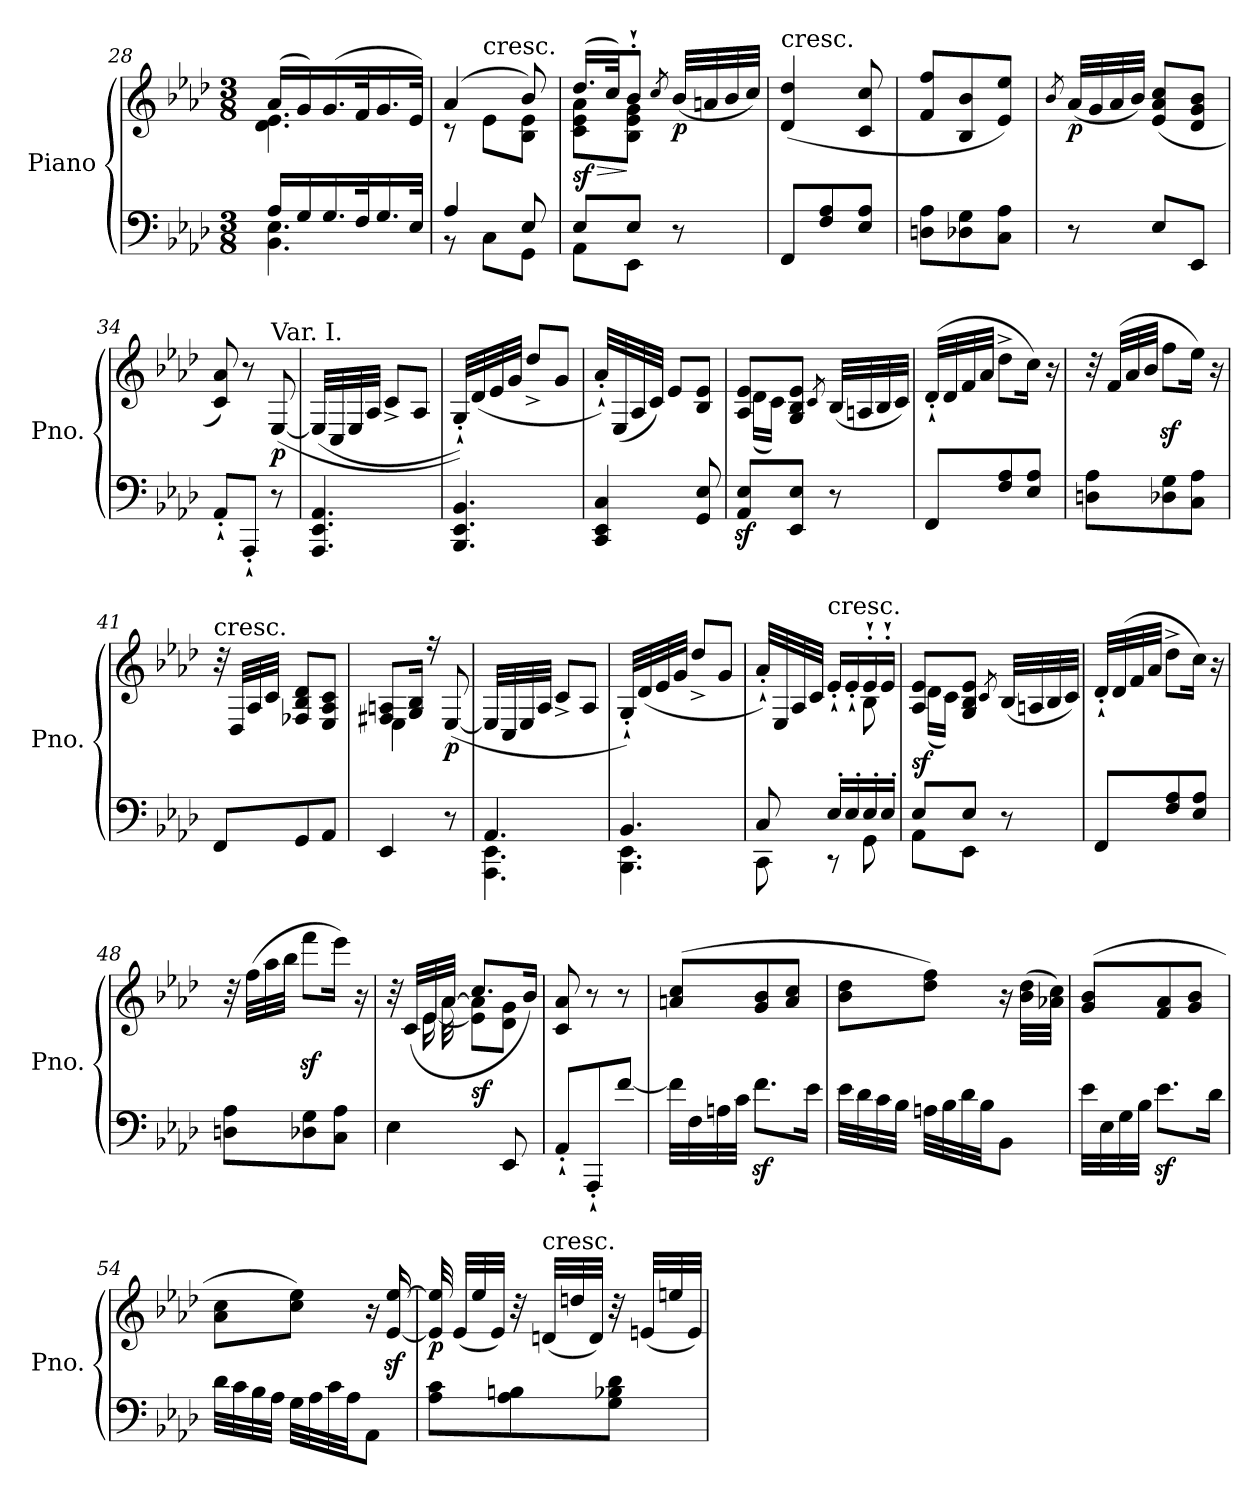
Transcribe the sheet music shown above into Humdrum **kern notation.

**kern	**kern	**dynam
*part1	*part1	*part1
*staff2	*staff1	*staff1/2
*I"Piano	*	*
*I'Pno.	*	*
*clefF4	*clefG2	*
*k[b-e-a-d-]	*k[b-e-a-d-]	*
*A-:	*A-:	*
*M3/8	*M3/8	*
=28	=28	=28
*^	*^	*
16A-/LL	4.BB-\ 4.E-\	(>16a-/LL	4.d-\ 4.e-\	.
16G/	.	16g/)	.	.
16.G/	.	(>16.g/	.	.
32F/K	.	32f/K	.	.
16.G/	.	16.g/	.	.
32E-/JJk	.	32e-/JJk)	.	.
=29	=29	=29	=29	=29
4A-/	8r	(>4a-/	8r	.
!	!	!	!LO:TX:a:t=cresc.	!
.	8C\L	.	8e-\L	.
8E-/	8GG\J	8b-/)	8B-\ 8e-\J	.
=30	=30	=30	=30	=30
!	!	!	!	!LO:HP:b
!	!	!	!	!LO:DY:n=1:b
8E-/L	8AA-\L	(>16.dd-/LL	8c\ 8e-\ 8a-\L	> sf
.	.	32cc/JK)	.	.
8E-/J	8EE-\J	8b-'`/J	8B-\ 8e-\ 8g\J	]
.	.	8qcc/	.	.
!	!	!	!	!LO:DY:n=2:b
8r	8ryy	(>32b-/LLL	8ryy	p
.	.	32an/	.	.
.	.	32b-/	.	.
.	.	32cc/JJJ)	.	.
*v	*v	*	*	*
*	*v	*v	*
=31	=31	=31
!	!LO:TX:a:t=cresc.	!
8FF/L	(>4d-/ 4dd-/	.
8F/ 8A-/	.	.
8E-/ 8A-/J	8c/ 8cc/	.
=32	=32	=32
8Dn\ 8A-\L	8f/ 8ff/L	.
8D-X\ 8G\	8B-/ 8b-/	.
8C\ 8A-\J	8e-/ 8ee-/J)	.
=33	=33	=33
.	8qb-/	.
!	!	!LO:DY:b
8r	(<32a-/LLL	p
.	32g/	.
.	32a-/	.
.	32b-/JJJ)	.
8E-/L	(<8e-/ 8a-/ 8cc/L	.
8EE-/J	8d-/ 8g/ 8b-/J	.
=34	=34	=34
8AA-'`/L	8c/ 8a-/)	.
8AAA-'`/J	8r	.
!	!LO:TX:a:t=Var. I.	!
!	!	!LO:DY:b
8r	(>[8E-/	p
=35	=35	=35
4.AAA-/ 4.EE-/ 4.AA-/	(>32E-/LLL]	.
.	32C/	.
.	32E-/	.
.	32A-/JJJ	.
.	8c^/L	.
.	8A-/J	.
=36	=36	=36
4.BBB-/ 4.EE-/ 4.BB-/	32G'`/LLL))	.
.	(<32d-/	.
.	32e-/	.
.	32g/JJJ	.
.	8dd-^/L	.
.	8g/J	.
=37	=37	=37
4CC/ 4EE-/ 4C/	32a-'`/LLL)	.
.	(<32E-/	.
.	32A-/	.
.	32c/JJJ)	.
.	8e-/L	.
8GG/ 8E-/	8B-/ 8e-/J	.
=38	=38	=38
*	*^	*
8AA-/z< 8E-/z<L	8A-/ 8e-/L	(<16d-\LL	.
.	.	16c\JJ)	.
8EE-/ 8E-/J	8G/ 8B-/ 8e-/J	4ryy	.
.	8qc/	.	.
8r	(>32B-/LLL	.	.
.	32An/	.	.
.	32B-/	.	.
.	32c/JJJ)	.	.
*	*v	*v	*
=39	=39	=39
8FF/L	(>32d-'`/LLL	.
.	32d-/	.
.	32f/	.
.	32a-/JJJ	.
8F/ 8A-/	8dd-^\L	.
8E-/ 8A-/J	16cc\Jk)	.
.	16r	.
=40	=40	=40
8Dn\ 8A-\L	32r	.
.	(>32f/LLL	.
.	32a-/	.
.	32b-/JJJ	.
8D-X\ 8G\	8ffz<\L	.
8C\ 8A-\J	16ee-\Jk)	.
.	16r	.
=41	=41	=41
!	!LO:TX:a:t=cresc.	!
8FF/L	32r	.
.	32D-/LLL	.
.	32A-/	.
.	32c/JJJ	.
8GG/	8F-X/ 8B-/ 8d-/L	.
8AA-/J	8E-/ 8A-/ 8c/J	.
=42	=42	=42
*	*^	*
4EE-/	8F#X/ 8An/L	4E-\	.
.	16G/ 16B-/Jk	.	.
.	16r	.	.
!	!	!	!LO:DY:b
8r	(>[8E-/	8ryy	p
*	*v	*v	*
=43	=43	=43
*^	*	*
4.AA-/	4.AAA-\ 4.EE-\	32E-/LLL]	.
.	.	32C/	.
.	.	32E-/	.
.	.	32A-/JJJ	.
.	.	8c^/L	.
.	.	8A-/J	.
=44	=44	=44	=44
4.BB-/	4.BBB-\ 4.EE-\	32G'`/LLL)	.
.	.	(<32d-/	.
.	.	32e-/	.
.	.	32g/JJJ	.
.	.	8dd-^/L	.
.	.	8g/J	.
=45	=45	=45	=45
*	*	*^	*
8C/	8CC\	32a-'`/LLL)	4ryy	.
.	.	32E-/	.	.
.	.	32A-/	.	.
.	.	32c/JJJ	.	.
!	!	!LO:TX:a:t=cresc.	!	!
16E-'/LL	8r	16e-'`/LL	.	.
16E-'/	.	16e-'`/	.	.
16E-'/	8GG\	16e-'`/	8B-\	.
16E-'/JJ	.	16e-'`/JJ	.	.
=46	=46	=46	=46	=46
!	!	!	!	!LO:DY:b
8E-/L	8AA-\L	8A-/ 8e-/L	(<16d-\LL	sf
.	.	.	16c\JJ)	.
8E-/J	8EE-\J	8G/ 8B-/ 8e-/J	4ryy	.
.	.	8qc/	.	.
8r	8ryy	(>32B-/LLL	.	.
.	.	32An/	.	.
.	.	32B-/	.	.
.	.	32c/JJJ)	.	.
*v	*v	*	*	*
*	*v	*v	*
=47	=47	=47
8FF/L	32d-'`/LLL	.
.	(>32d-/	.
.	32f/	.
.	32a-/JJJ	.
8F/ 8A-/	8dd-^\L	.
8E-/ 8A-/J	16cc\Jk)	.
.	16r	.
=48	=48	=48
8Dn\ 8A-\L	32r	.
.	(>32ff\LLL	.
.	32aa-\	.
.	32bb-\JJJ	.
8D-X\ 8G\	8fffz<\L	.
8C\ 8A-\J	16eee-\Jk)	.
.	16r	.
=49	=49	=49
*	*^	*
*	*	*^	*
4E-\	32r	16ryy	16.ryy	.
.	(>32c/LLL	.	.	.
.	32e-/	[16e-\	.	.
.	32a-/JJJ	.	[32a-\	.
!	!	!	!	!LO:DY:b
.	8.cc/L	8e-\] 8a-\]L	4ryy	sf
8EE-/	.	8d-\ 8g\J	.	.
.	16b-/Jk)	.	.	.
*	*v	*v	*v	*
=50	=50	=50
8AA-'`/L	8c/ 8a-/	.
8AAA-'`/	8r	.
[8f/J	8r	.
=51	=51	=51
32f\LLL]	(>8an/ 8cc/L	.
32F\	.	.
32An\	.	.
32c\JJJ	.	.
8.fz<\L	8g/ 8b-/	.
.	8a/ 8cc/J	.
16e-\Jk	.	.
=52	=52	=52
32e-\LLL	8b-\ 8dd-\L	.
32d-\	.	.
32c\	.	.
32B-\JJJ	.	.
32An\LLL	8dd-\ 8ff\J)	.
32B-\	.	.
32d-\	.	.
32B-\JJ	.	.
8BB-\J	16r	.
.	(>32b-\ 32dd-\LLL	.
.	32a-X\ 32cc\JJJ)	.
=53	=53	=53
32e-\LLL	(>8g/ 8b-/L	.
32E-\	.	.
32G\	.	.
32B-\JJJ	.	.
8.e-z<\L	8f/ 8a-/	.
.	8g/ 8b-/J	.
16d-\Jk	.	.
=54	=54	=54
32d-\LLL	8a-\ 8cc\L	.
32c\	.	.
32B-\	.	.
32A-\JJJ	.	.
32G\LLL	8cc\ 8ee-\J)	.
32A-\	.	.
32c\	.	.
32A-\JJ	.	.
8AA-\J	16r	.
.	[16e-/z< [16ee-/z<	.
=55	=55	=55
!	!	!LO:DY:b
8A-\ 8c\L	32e-/] 32ee-/]	p
.	(<32e-/LLL	.
.	32ee-/	.
.	32e-/JJJ)	.
8A-\ 8Bn\	32r	.
!	!LO:TX:a:t=cresc.	!
.	(<32dn/LLL	.
.	32ddn/	.
.	32d/JJJ)	.
8G\ 8B-X\ 8d-\J	32r	.
.	(<32en/LLL	.
.	32een/	.
.	32e/JJJ)	.
=	=	=
*-	*-	*-
